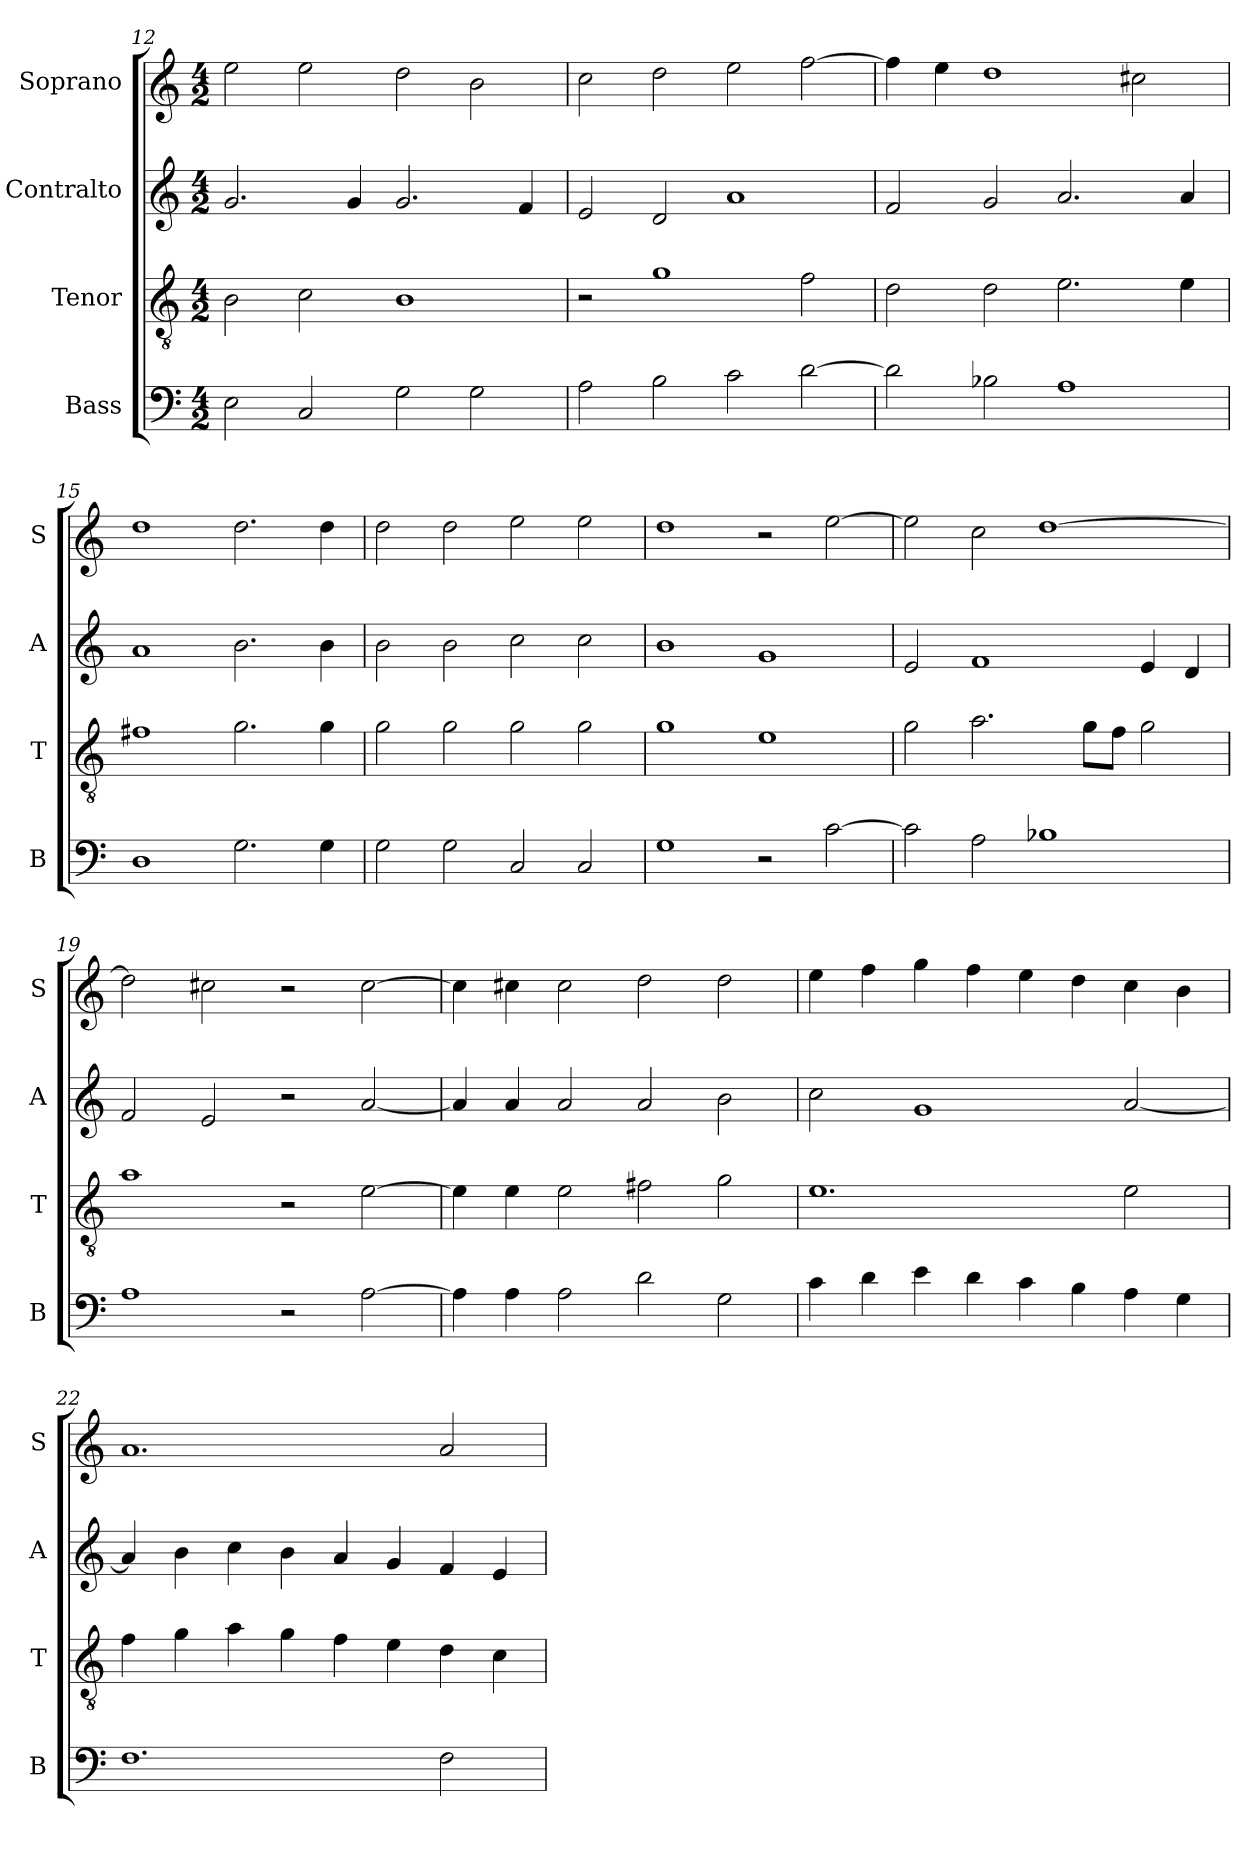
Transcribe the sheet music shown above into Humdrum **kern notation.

**kern	**kern	**kern	**kern
*part4	*part3	*part2	*part1
*staff4	*staff3	*staff2	*staff1
*I"Bass	*I"Tenor	*I"Contralto	*I"Soprano
*I'B	*I'T	*I'A	*I'S
*clefF4	*clefGv2	*clefG2	*clefG2
*k[]	*k[]	*k[]	*k[]
*D:dor	*D:dor	*D:dor	*D:dor
*M4/2	*M4/2	*M4/2	*M4/2
=12	=12	=12	=12
2E	2B	2.g	2ee
2C	2c	.	2ee
.	.	4g	.
2G	1B	2.g	2dd
2G	.	.	2b
.	.	4f	.
=13	=13	=13	=13
2A	2r	2e	2cc
2B	1g	2d	2dd
2c	.	1a	2ee
[2d	2f	.	[2ff
=14	=14	=14	=14
2d]	2d	2f	4ff]
.	.	.	4ee
2B-X	2d	2g	1dd
1A	2.e	2.a	.
.	.	.	2cc#X
.	4e	4a	.
=15	=15	=15	=15
1D	1f#X	1a	1dd
2.G	2.g	2.b	2.dd
4G	4g	4b	4dd
=16	=16	=16	=16
2G	2g	2b	2dd
2G	2g	2b	2dd
2C	2g	2cc	2ee
2C	2g	2cc	2ee
=17	=17	=17	=17
1G	1g	1b	1dd
2r	1e	1g	2r
[2c	.	.	[2ee
=18	=18	=18	=18
2c]	2g	2e	2ee]
2A	2.a	1f	2cc
1B-X	.	.	[1dd
.	8g\L	.	.
.	8f\J	.	.
.	2g	4e	.
.	.	4d	.
=19	=19	=19	=19
1A	1a	2f	2dd]
.	.	2e	2cc#X
2r	2r	2r	2r
[2A	[2e	[2a	[2cc#
=20	=20	=20	=20
4A]	4e]	4a]	4cc#]
4A	4e	4a	4cc#X
2A	2e	2a	2cc#
2d	2f#X	2a	2dd
2G	2g	2b	2dd
=21	=21	=21	=21
4c	1.e	2cc	4ee
4d	.	.	4ff
4e	.	1g	4gg
4d	.	.	4ff
4c	.	.	4ee
4B	.	.	4dd
4A	2e	[2a	4cc
4G	.	.	4b
=22	=22	=22	=22
1.F	4f	4a]	1.a
.	4g	4b	.
.	4a	4cc	.
.	4g	4b	.
.	4f	4a	.
.	4e	4g	.
2F	4d	4f	2a
.	4c	4e	.
=	=	=	=
*-	*-	*-	*-
